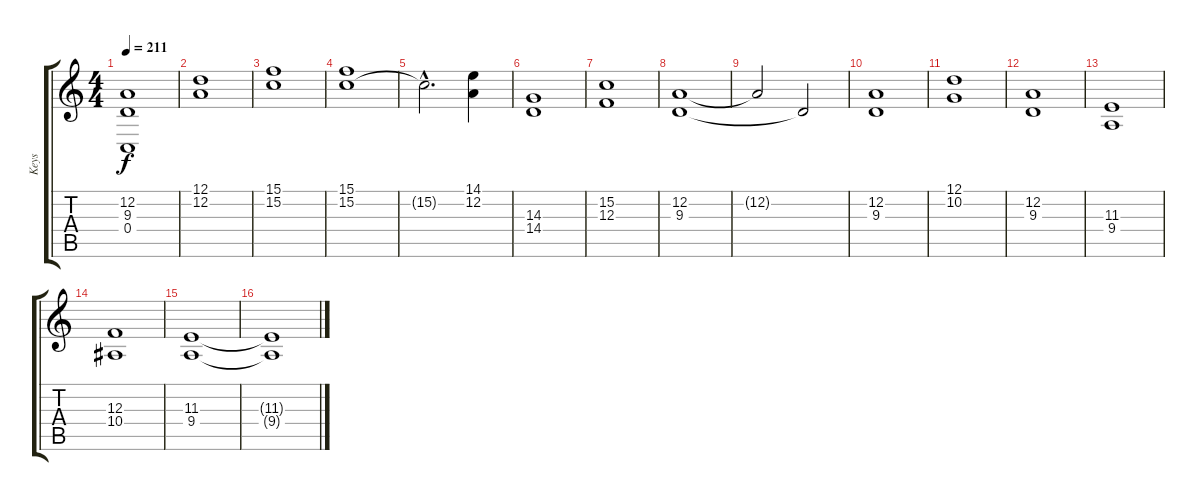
\track ("Keys" "Keys") {instrument stringensemble1}
\staff {score tabs}
\tuning (D4 A3 F3 C3 G2 D2) {hide}
\ts (4 4)
\tempo 211
\clef g2
\ks c
(12.2{t} 9.3{t} 0.4).1{dy f} |
(12.1 12.2).1 |
(15.1 15.2).1 |
(15.1 15.2).1 |
15.2{hac t}.2{d} (14.1 12.2).4 |
(14.3 14.4).1 |
(15.2 12.3).1 |
(12.2 9.3).1 |
12.2{t}.2 9.3{t}.2 |
(12.2 9.3).1 |
(12.1 10.2).1 |
(12.2 9.3).1 |
(11.3 9.4).1 |
(12.3 10.4).1 |
(11.3 9.4).1 |
(11.3{t} 9.4{t}).1
